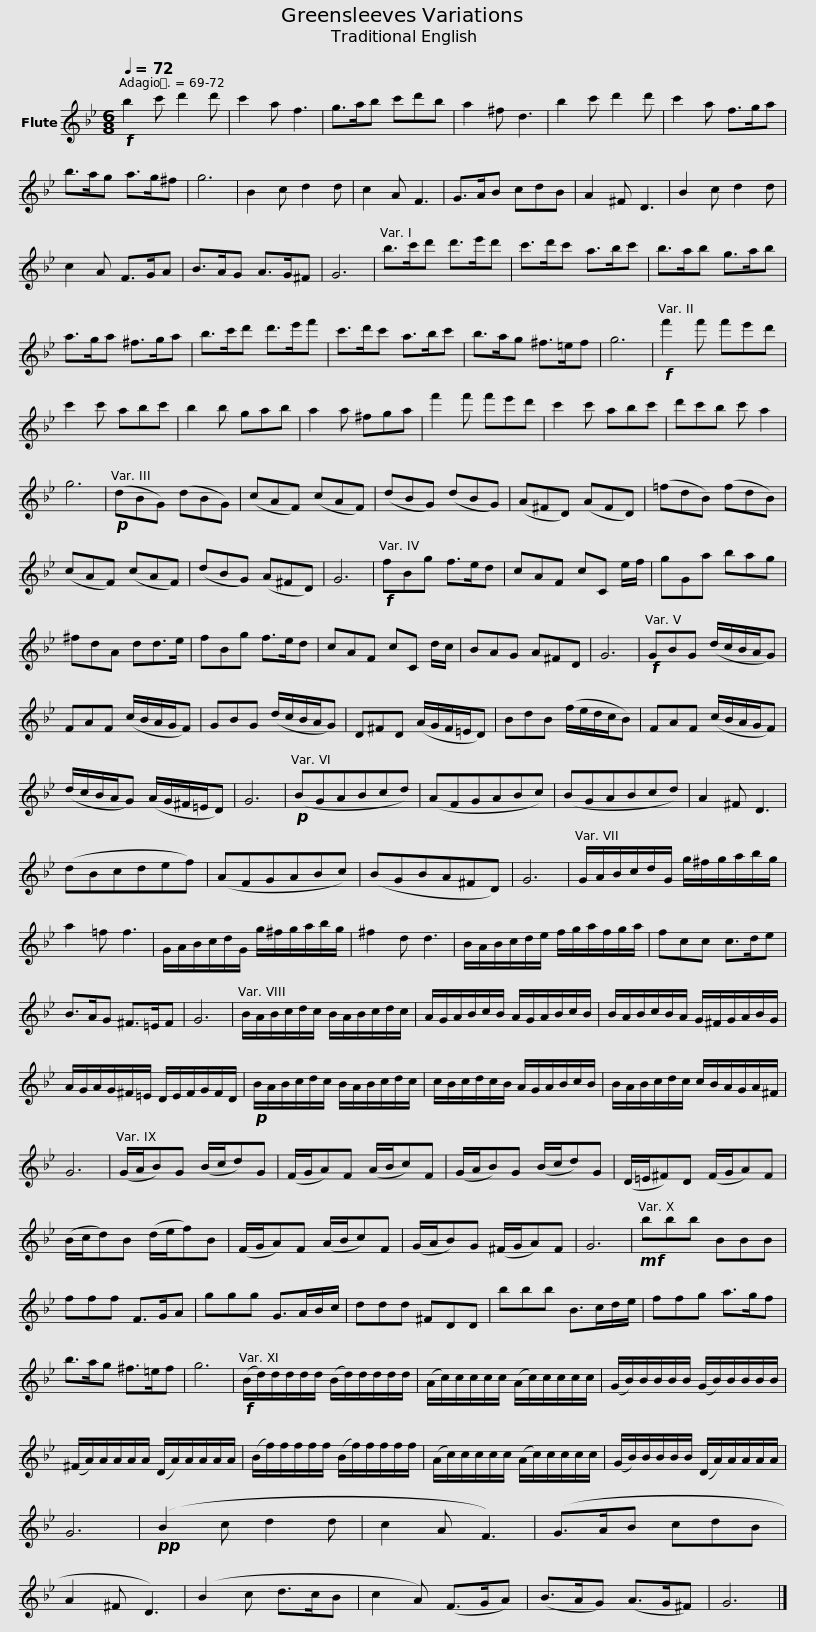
X:1
L:1/8
Q:1/4=72
M:6/8
I:linebreak $
K:Bb
V:1 treble
V:1
!f! b2 c' d'2 d' | c'2 a f3 | g>ab c'd'b | a2 ^f d3 |$ b2 c' d'2 d' | %5
 c'2 a f>ga | b>ag a>g^f | g6 |$ B2 c d2 d | c2 A F3 | %10
 G>AB cdB | A2 ^F D3 |$ B2 c d2 d | c2 A F>GA | B>AG A>G^F | %15
 G6 |$ b>c'd' d'>e'd' | c'>d'c' a>bc' | b>ab g>ab | a>ga ^f>ga |$ %20
 b>c'd' d'>e'f' | c'>d'c' a>bc' | b>ag ^f>=ef | g6 |$!f! f'2 f' f'e'd' | %25
 c'2 c' abc' | b2 b gab | a2 a ^fga |$ f'2 f' f'e'd' | c'2 c' abc' | %30
 d'c'b c' a2 | g6 |$!p! (dBG) (dBG) | (cAF) (cAF) | (dBG) (dBG) | %35
 (A^FD) (AFD) |$ (=fdB) (fdB) | (cAF) (cAF) | (dBG) (A^FD) | G6 |$ %40
!f! fBg f>ed | cAF cC e/f/ | gGa bag | ^fdA dd>e |$ fBg f>ed | %45
 cAF cC d/c/ | BAG A^FD | G6 |$!f! GBG (d/c/B/A/G) | FAF (c/B/A/G/F) | %50
 GBG (d/c/B/A/G) | D^FD (A/G/F/=E/D) |$ BdB (f/e/d/c/B) | FAF (c/B/A/G/F) | (d/c/B/A/G) (A/G/^F/=E/D) | %55
 G6 |$!p! (BGABcd) | (AFGABc) | (BGABcd) | A2 ^F D3 |$ %60
 (dBcdef) | (AFGABc) | (BGBA^FD) | G6 |$ G/A/B/c/d/G/ g/^f/g/a/b/g/ | %65
 a2 =f f3 | G/A/B/c/d/G/ g/^f/g/a/b/g/ | ^f2 d d3 |$ B/A/B/c/d/e/ f/g/a/f/g/a/ | fcc c>de | %70
 B>AG ^F>=EF | G6 |$ B/A/B/c/d/c/ B/A/B/c/d/c/ | A/G/A/B/c/B/ A/G/A/B/c/B/ | B/A/B/c/B/A/ G/^F/G/A/B/G/ | %75
 A/G/A/G/^F/=E/ D/E/F/G/F/D/ |$!p! B/A/B/c/d/c/ B/A/B/c/d/c/ | c/B/c/d/c/B/ A/G/A/B/c/B/ | B/A/B/c/d/c/ c/B/A/G/A/^F/ | G6 |$ %80
 (G/A/B)G (B/c/d)G | (F/G/A)F (A/B/c)F | (G/A/B)G (B/c/d)G | (D/=E/^F)D (F/G/A)F |$ (B/c/d)B (d/e/f)B | %85
 (F/G/A)F (A/B/c)F | (G/A/B)G (^F/G/A)F | G6 |$!mf! bbb BBB | fff F>GA | %90
 ggg G>AB/c/ | ddd ^FDD |$ bbb B>cd/e/ | ffg a>gf | b>ag ^f>=ef | %95
 g6 |$!f! (B/d/)d/d/d/d/ (B/d/)d/d/d/d/ | (A/c/)c/c/c/c/ (A/c/)c/c/c/c/ | (G/B/)B/B/B/B/ (G/B/)B/B/B/B/ | (^F/A/)A/A/A/A/ (D/A/)A/A/A/A/ |$ %100
 (B/f/)f/f/f/f/ (B/f/)f/f/f/f/ | (A/c/)c/c/c/c/ (A/c/)c/c/c/c/ | (G/B/)B/B/B/B/ (D/A/)A/A/A/A/ | G6 |$!pp! (B2 c d2 d | %105
 c2 A F3) | (G>AB cdB | A2 ^F D3) |$ (B2 c d>cB | c2 A) (F>GA) | %110
 (B>AG) (A>G^F) | G6 |] %112
